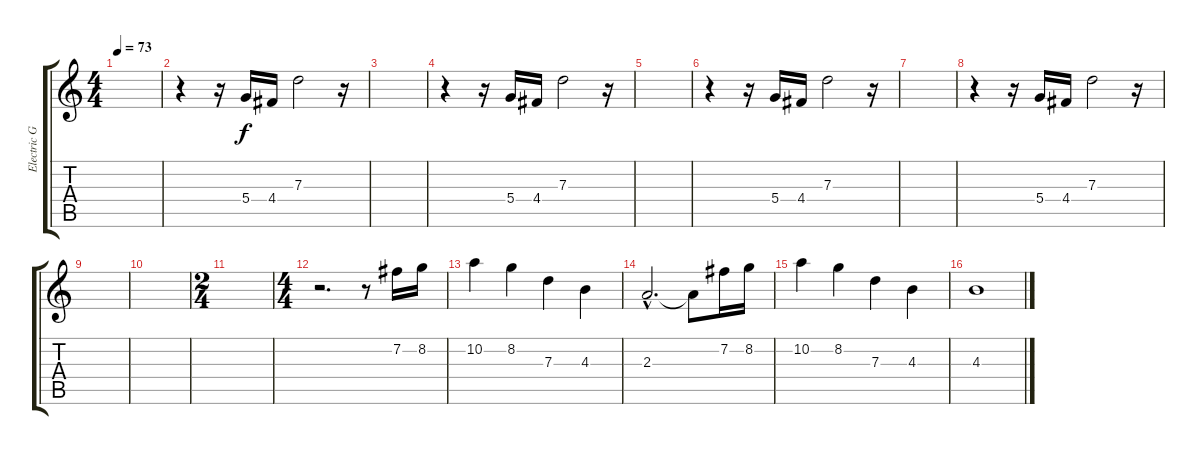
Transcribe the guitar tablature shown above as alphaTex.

\track ("Electric Guitar" "Electric G") {instrument electricguitarclean}
\staff {score tabs}
\tuning (E4 B3 G3 D3 A2 E2) {hide}
\ts (4 4)
\tempo 73
\clef g2
\ks c
|
r.4 r.16 5.4.16 4.4.16 7.3.2 r.16 |
|
r.4 r.16 5.4.16 4.4.16 7.3.2 r.16 |
|
r.4 r.16 5.4.16 4.4.16 7.3.2 r.16 |
|
r.4 r.16 5.4.16 4.4.16 7.3.2 r.16 |
|
|
\ts (2 4)
|
\ts (4 4)
r.2{d} r.8 7.2.16 8.2.16 |
10.2.4 8.2.4 7.3.4 4.3.4 |
2.3{hac}.2{d} 2.3{t}.8 7.2.16 8.2.16 |
10.2.4 8.2.4 7.3.4 4.3.4 |
4.3.1
